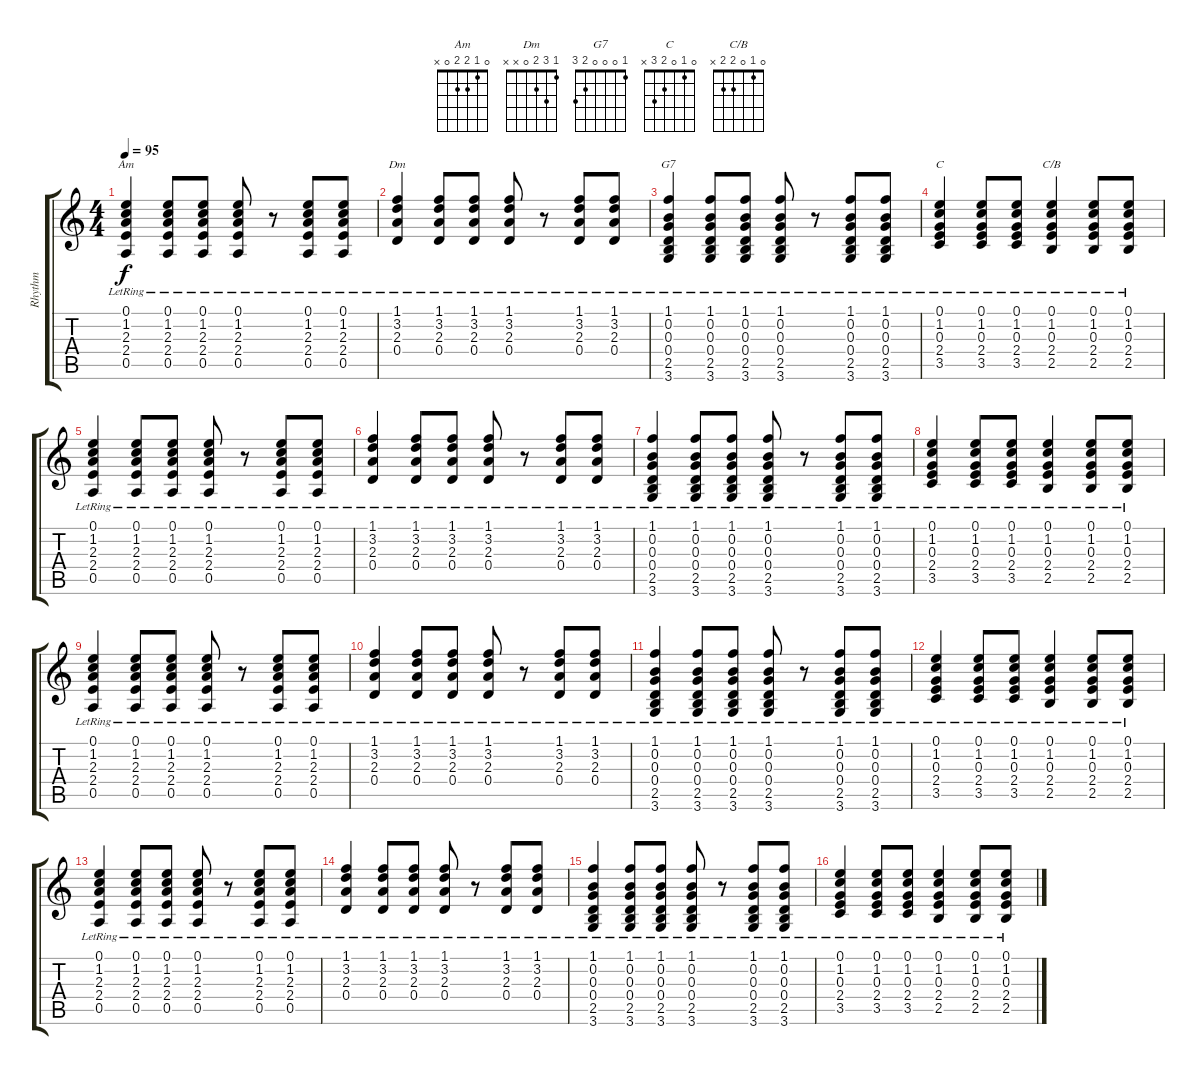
\track ("Rhythm" "Rhythm") {instrument acousticguitarsteel}
\staff {score tabs}
\tuning (E4 B3 G3 D3 A2 E2) {hide}
\chord ("Am" 0 1 2 2 0 x)
\chord ("Dm" 1 3 2 0 x x)
\chord ("G7" 1 0 0 0 2 3)
\chord ("C" 0 1 0 2 3 x)
\chord ("C/B" 0 1 0 2 2 x)
\ts (4 4)
\tempo 95
\clef g2
\ks c
(0.1{lr} 1.2{lr} 2.3{lr} 2.4{lr} 0.5{lr}).4{ch "Am" dy f} (0.1{lr} 1.2{lr} 2.3{lr} 2.4{lr} 0.5{lr}).8 (0.1{lr} 1.2{lr} 2.3{lr} 2.4{lr} 0.5{lr}).8 (0.1{lr} 1.2{lr} 2.3{lr} 2.4{lr} 0.5{lr}).8 r.8 (0.1{lr} 1.2{lr} 2.3{lr} 2.4{lr} 0.5{lr}).8 (0.1{lr} 1.2{lr} 2.3{lr} 2.4{lr} 0.5{lr}).8 |
(1.1{lr} 3.2{lr} 2.3{lr} 0.4{lr}).4{ch "Dm"} (1.1{lr} 3.2{lr} 2.3{lr} 0.4{lr}).8 (1.1{lr} 3.2{lr} 2.3{lr} 0.4{lr}).8 (1.1{lr} 3.2{lr} 2.3{lr} 0.4{lr}).8 r.8 (1.1{lr} 3.2{lr} 2.3{lr} 0.4{lr}).8 (1.1{lr} 3.2{lr} 2.3{lr} 0.4{lr}).8 |
(1.1{lr} 0.2{lr} 0.3{lr} 0.4{lr} 2.5{lr} 3.6{lr}).4{ch "G7"} (1.1{lr} 0.2{lr} 0.3{lr} 0.4{lr} 2.5{lr} 3.6{lr}).8 (1.1{lr} 0.2{lr} 0.3{lr} 0.4{lr} 2.5{lr} 3.6{lr}).8 (1.1{lr} 0.2{lr} 0.3{lr} 0.4{lr} 2.5{lr} 3.6{lr}).8 r.8 (1.1{lr} 0.2{lr} 0.3{lr} 0.4{lr} 2.5{lr} 3.6{lr}).8 (1.1{lr} 0.2{lr} 0.3{lr} 0.4{lr} 2.5{lr} 3.6{lr}).8 |
(0.1{lr} 1.2{lr} 0.3{lr} 2.4{lr} 3.5{lr}).4{ch "C"} (0.1{lr} 1.2{lr} 0.3{lr} 2.4{lr} 3.5{lr}).8 (0.1{lr} 1.2{lr} 0.3{lr} 2.4{lr} 3.5{lr}).8 (0.1{lr} 1.2{lr} 0.3{lr} 2.4{lr} 2.5{lr}).4{ch "C/B"} (0.1{lr} 1.2{lr} 0.3{lr} 2.4{lr} 2.5{lr}).8 (0.1{lr} 1.2{lr} 0.3{lr} 2.4{lr} 2.5{lr}).8 |
(0.1{lr} 1.2{lr} 2.3{lr} 2.4{lr} 0.5{lr}).4 (0.1{lr} 1.2{lr} 2.3{lr} 2.4{lr} 0.5{lr}).8 (0.1{lr} 1.2{lr} 2.3{lr} 2.4{lr} 0.5{lr}).8 (0.1{lr} 1.2{lr} 2.3{lr} 2.4{lr} 0.5{lr}).8 r.8 (0.1{lr} 1.2{lr} 2.3{lr} 2.4{lr} 0.5{lr}).8 (0.1{lr} 1.2{lr} 2.3{lr} 2.4{lr} 0.5{lr}).8 |
(1.1{lr} 3.2{lr} 2.3{lr} 0.4{lr}).4 (1.1{lr} 3.2{lr} 2.3{lr} 0.4{lr}).8 (1.1{lr} 3.2{lr} 2.3{lr} 0.4{lr}).8 (1.1{lr} 3.2{lr} 2.3{lr} 0.4{lr}).8 r.8 (1.1{lr} 3.2{lr} 2.3{lr} 0.4{lr}).8 (1.1{lr} 3.2{lr} 2.3{lr} 0.4{lr}).8 |
(1.1{lr} 0.2{lr} 0.3{lr} 0.4{lr} 2.5{lr} 3.6{lr}).4 (1.1{lr} 0.2{lr} 0.3{lr} 0.4{lr} 2.5{lr} 3.6{lr}).8 (1.1{lr} 0.2{lr} 0.3{lr} 0.4{lr} 2.5{lr} 3.6{lr}).8 (1.1{lr} 0.2{lr} 0.3{lr} 0.4{lr} 2.5{lr} 3.6{lr}).8 r.8 (1.1{lr} 0.2{lr} 0.3{lr} 0.4{lr} 2.5{lr} 3.6{lr}).8 (1.1{lr} 0.2{lr} 0.3{lr} 0.4{lr} 2.5{lr} 3.6{lr}).8 |
(0.1{lr} 1.2{lr} 0.3{lr} 2.4{lr} 3.5{lr}).4 (0.1{lr} 1.2{lr} 0.3{lr} 2.4{lr} 3.5{lr}).8 (0.1{lr} 1.2{lr} 0.3{lr} 2.4{lr} 3.5{lr}).8 (0.1{lr} 1.2{lr} 0.3{lr} 2.4{lr} 2.5{lr}).4 (0.1{lr} 1.2{lr} 0.3{lr} 2.4{lr} 2.5{lr}).8 (0.1{lr} 1.2{lr} 0.3{lr} 2.4{lr} 2.5{lr}).8 |
(0.1{lr} 1.2{lr} 2.3{lr} 2.4{lr} 0.5{lr}).4 (0.1{lr} 1.2{lr} 2.3{lr} 2.4{lr} 0.5{lr}).8 (0.1{lr} 1.2{lr} 2.3{lr} 2.4{lr} 0.5{lr}).8 (0.1{lr} 1.2{lr} 2.3{lr} 2.4{lr} 0.5{lr}).8 r.8 (0.1{lr} 1.2{lr} 2.3{lr} 2.4{lr} 0.5{lr}).8 (0.1{lr} 1.2{lr} 2.3{lr} 2.4{lr} 0.5{lr}).8 |
(1.1{lr} 3.2{lr} 2.3{lr} 0.4{lr}).4 (1.1{lr} 3.2{lr} 2.3{lr} 0.4{lr}).8 (1.1{lr} 3.2{lr} 2.3{lr} 0.4{lr}).8 (1.1{lr} 3.2{lr} 2.3{lr} 0.4{lr}).8 r.8 (1.1{lr} 3.2{lr} 2.3{lr} 0.4{lr}).8 (1.1{lr} 3.2{lr} 2.3{lr} 0.4{lr}).8 |
(1.1{lr} 0.2{lr} 0.3{lr} 0.4{lr} 2.5{lr} 3.6{lr}).4 (1.1{lr} 0.2{lr} 0.3{lr} 0.4{lr} 2.5{lr} 3.6{lr}).8 (1.1{lr} 0.2{lr} 0.3{lr} 0.4{lr} 2.5{lr} 3.6{lr}).8 (1.1{lr} 0.2{lr} 0.3{lr} 0.4{lr} 2.5{lr} 3.6{lr}).8 r.8 (1.1{lr} 0.2{lr} 0.3{lr} 0.4{lr} 2.5{lr} 3.6{lr}).8 (1.1{lr} 0.2{lr} 0.3{lr} 0.4{lr} 2.5{lr} 3.6{lr}).8 |
(0.1{lr} 1.2{lr} 0.3{lr} 2.4{lr} 3.5{lr}).4 (0.1{lr} 1.2{lr} 0.3{lr} 2.4{lr} 3.5{lr}).8 (0.1{lr} 1.2{lr} 0.3{lr} 2.4{lr} 3.5{lr}).8 (0.1{lr} 1.2{lr} 0.3{lr} 2.4{lr} 2.5{lr}).4 (0.1{lr} 1.2{lr} 0.3{lr} 2.4{lr} 2.5{lr}).8 (0.1{lr} 1.2{lr} 0.3{lr} 2.4{lr} 2.5{lr}).8 |
(0.1{lr} 1.2{lr} 2.3{lr} 2.4{lr} 0.5{lr}).4 (0.1{lr} 1.2{lr} 2.3{lr} 2.4{lr} 0.5{lr}).8 (0.1{lr} 1.2{lr} 2.3{lr} 2.4{lr} 0.5{lr}).8 (0.1{lr} 1.2{lr} 2.3{lr} 2.4{lr} 0.5{lr}).8 r.8 (0.1{lr} 1.2{lr} 2.3{lr} 2.4{lr} 0.5{lr}).8 (0.1{lr} 1.2{lr} 2.3{lr} 2.4{lr} 0.5{lr}).8 |
(1.1{lr} 3.2{lr} 2.3{lr} 0.4{lr}).4 (1.1{lr} 3.2{lr} 2.3{lr} 0.4{lr}).8 (1.1{lr} 3.2{lr} 2.3{lr} 0.4{lr}).8 (1.1{lr} 3.2{lr} 2.3{lr} 0.4{lr}).8 r.8 (1.1{lr} 3.2{lr} 2.3{lr} 0.4{lr}).8 (1.1{lr} 3.2{lr} 2.3{lr} 0.4{lr}).8 |
(1.1{lr} 0.2{lr} 0.3{lr} 0.4{lr} 2.5{lr} 3.6{lr}).4 (1.1{lr} 0.2{lr} 0.3{lr} 0.4{lr} 2.5{lr} 3.6{lr}).8 (1.1{lr} 0.2{lr} 0.3{lr} 0.4{lr} 2.5{lr} 3.6{lr}).8 (1.1{lr} 0.2{lr} 0.3{lr} 0.4{lr} 2.5{lr} 3.6{lr}).8 r.8 (1.1{lr} 0.2{lr} 0.3{lr} 0.4{lr} 2.5{lr} 3.6{lr}).8 (1.1{lr} 0.2{lr} 0.3{lr} 0.4{lr} 2.5{lr} 3.6{lr}).8 |
(0.1{lr} 1.2{lr} 0.3{lr} 2.4{lr} 3.5{lr}).4 (0.1{lr} 1.2{lr} 0.3{lr} 2.4{lr} 3.5{lr}).8 (0.1{lr} 1.2{lr} 0.3{lr} 2.4{lr} 3.5{lr}).8 (0.1{lr} 1.2{lr} 0.3{lr} 2.4{lr} 2.5{lr}).4 (0.1{lr} 1.2{lr} 0.3{lr} 2.4{lr} 2.5{lr}).8 (0.1{lr} 1.2{lr} 0.3{lr} 2.4{lr} 2.5{lr}).8
